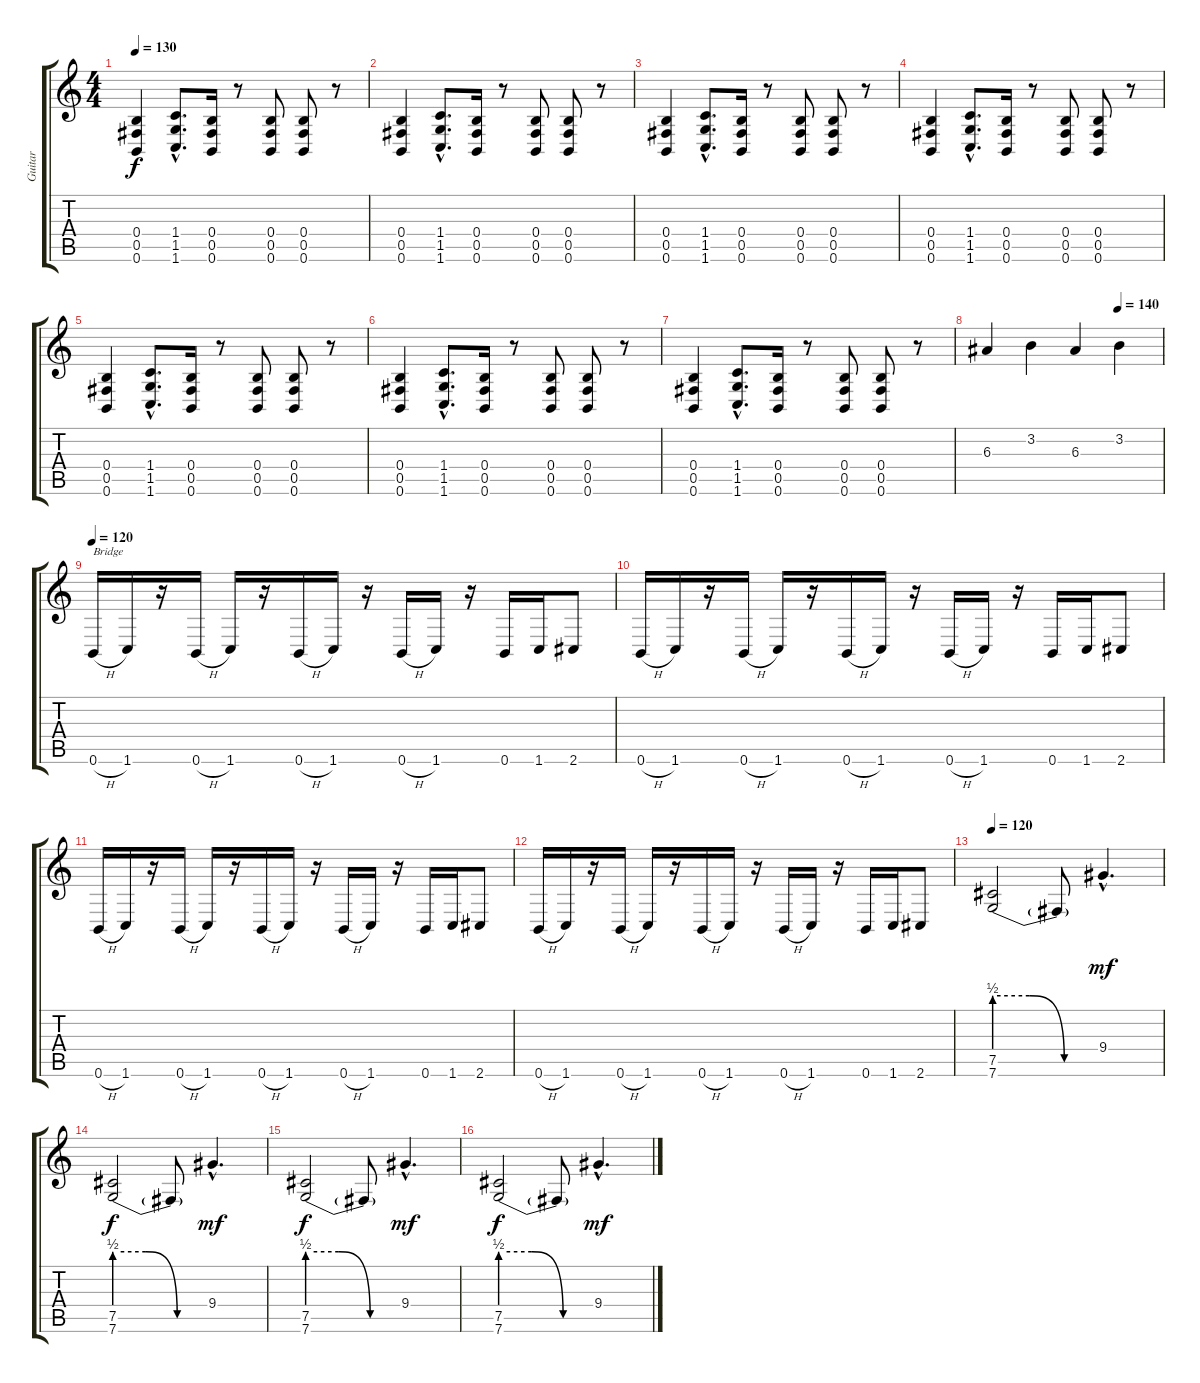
\track ("Guitar" "Guitar") {instrument distortionguitar}
\staff {score tabs}
\tuning (Db4 Ab3 E3 B2 Gb2 B1) {hide}
\ts (4 4)
\tempo 130
\clef g2
\ks c
(0.4 0.5 0.6).4{dy f} (1.4{hac} 1.5{hac} 1.6{hac}).8{d} (0.4 0.5 0.6).16 r.8 (0.4 0.5 0.6).8 (0.4 0.5 0.6).8 r.8 |
(0.4 0.5 0.6).4 (1.4{hac} 1.5{hac} 1.6{hac}).8{d} (0.4 0.5 0.6).16 r.8 (0.4 0.5 0.6).8 (0.4 0.5 0.6).8 r.8 |
(0.4 0.5 0.6).4 (1.4{hac} 1.5{hac} 1.6{hac}).8{d} (0.4 0.5 0.6).16 r.8 (0.4 0.5 0.6).8 (0.4 0.5 0.6).8 r.8 |
(0.4 0.5 0.6).4 (1.4{hac} 1.5{hac} 1.6{hac}).8{d} (0.4 0.5 0.6).16 r.8 (0.4 0.5 0.6).8 (0.4 0.5 0.6).8 r.8 |
(0.4 0.5 0.6).4 (1.4{hac} 1.5{hac} 1.6{hac}).8{d} (0.4 0.5 0.6).16 r.8 (0.4 0.5 0.6).8 (0.4 0.5 0.6).8 r.8 |
(0.4 0.5 0.6).4 (1.4{hac} 1.5{hac} 1.6{hac}).8{d} (0.4 0.5 0.6).16 r.8 (0.4 0.5 0.6).8 (0.4 0.5 0.6).8 r.8 |
(0.4 0.5 0.6).4 (1.4{hac} 1.5{hac} 1.6{hac}).8{d} (0.4 0.5 0.6).16 r.8 (0.4 0.5 0.6).8 (0.4 0.5 0.6).8 r.8 |
\tempo (140 0.75)
6.3.4{volume 10} 3.2.4 6.3.4 3.2.4 |
\tempo 120
0.6{h}.16{txt "Bridge" volume 14 instrument electricguitarmuted} 1.6.16 r.16 0.6{h}.16 1.6.16 r.16 0.6{h}.16 1.6.16 r.16 0.6{h}.16 1.6.16 r.16 0.6.16 1.6.16 2.6.8 |
0.6{h}.16 1.6.16 r.16 0.6{h}.16 1.6.16 r.16 0.6{h}.16 1.6.16 r.16 0.6{h}.16 1.6.16 r.16 0.6.16 1.6.16 2.6.8 |
0.6{h}.16 1.6.16 r.16 0.6{h}.16 1.6.16 r.16 0.6{h}.16 1.6.16 r.16 0.6{h}.16 1.6.16 r.16 0.6.16 1.6.16 2.6.8 |
0.6{h}.16 1.6.16 r.16 0.6{h}.16 1.6.16 r.16 0.6{h}.16 1.6.16 r.16 0.6{h}.16 1.6.16 r.16 0.6.16 1.6.16 2.6.8 |
\tempo 120
(7.5 7.6{be (custom 0 2 20 2 40 0 60 0)}).2{instrument distortionguitar} 7.6{t}.8 9.4{hac}.4{d dy mf} |
(7.5 7.6{be (custom 0 2 20 2 40 0 60 0)}).2{dy f} 7.6{t}.8 9.4{hac}.4{d dy mf} |
(7.5 7.6{be (custom 0 2 20 2 40 0 60 0)}).2{dy f} 7.6{t}.8 9.4{hac}.4{d dy mf} |
(7.5 7.6{be (custom 0 2 20 2 40 0 60 0)}).2{dy f} 7.6{t}.8 9.4{hac}.4{d dy mf}
